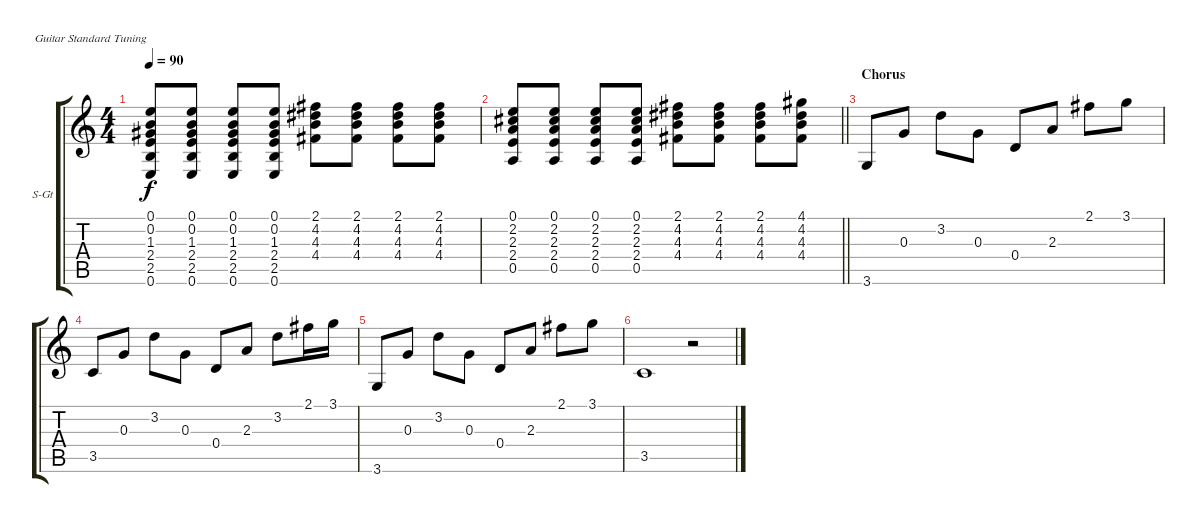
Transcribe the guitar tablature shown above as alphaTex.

\bracketExtendMode groupsimilarinstruments
\firstSystemTrackNameOrientation horizontal
\otherSystemsTrackNameOrientation horizontal
\track ("Spår 1" "S-Gt") {instrument acousticguitarsteel}
\staff {score tabs}
\tuning (E4 B3 G3 D3 A2 E2)
\ts (4 4)
\tempo 90
\clef g2
\ks c
(0.1 0.2 1.3 2.4 2.5 0.6).8{dy f} (0.1 0.2 1.3 2.4 2.5 0.6).8 (0.1 0.2 1.3 2.4 2.5 0.6).8 (0.1 0.2 1.3 2.4 2.5 0.6).8 (2.1 4.2 4.3 4.4).8 (2.1 4.2 4.3 4.4).8 (2.1 4.2 4.3 4.4).8 (2.1 4.2 4.3 4.4).8 |
\barLineRight lightlight
(0.1 2.2 2.3 2.4 0.5).8 (0.1 2.2 2.3 2.4 0.5).8 (0.1 2.2 2.3 2.4 0.5).8 (0.1 2.2 2.3 2.4 0.5).8 (2.1 4.2 4.3 4.4).8 (2.1 4.2 4.3 4.4).8 (2.1 4.2 4.3 4.4).8 (4.1 4.2 4.3 4.4).8 |
\section ("" "Chorus")
3.6.8 0.3.8 3.2.8 0.3.8 0.4.8 2.3.8 2.1.8 3.1.8 |
3.5.8 0.3.8 3.2.8 0.3.8 0.4.8 2.3.8 3.2.8 2.1.16 3.1.16 |
3.6.8 0.3.8 3.2.8 0.3.8 0.4.8 2.3.8 2.1.8 3.1.8 |
3.5.1 r.2
